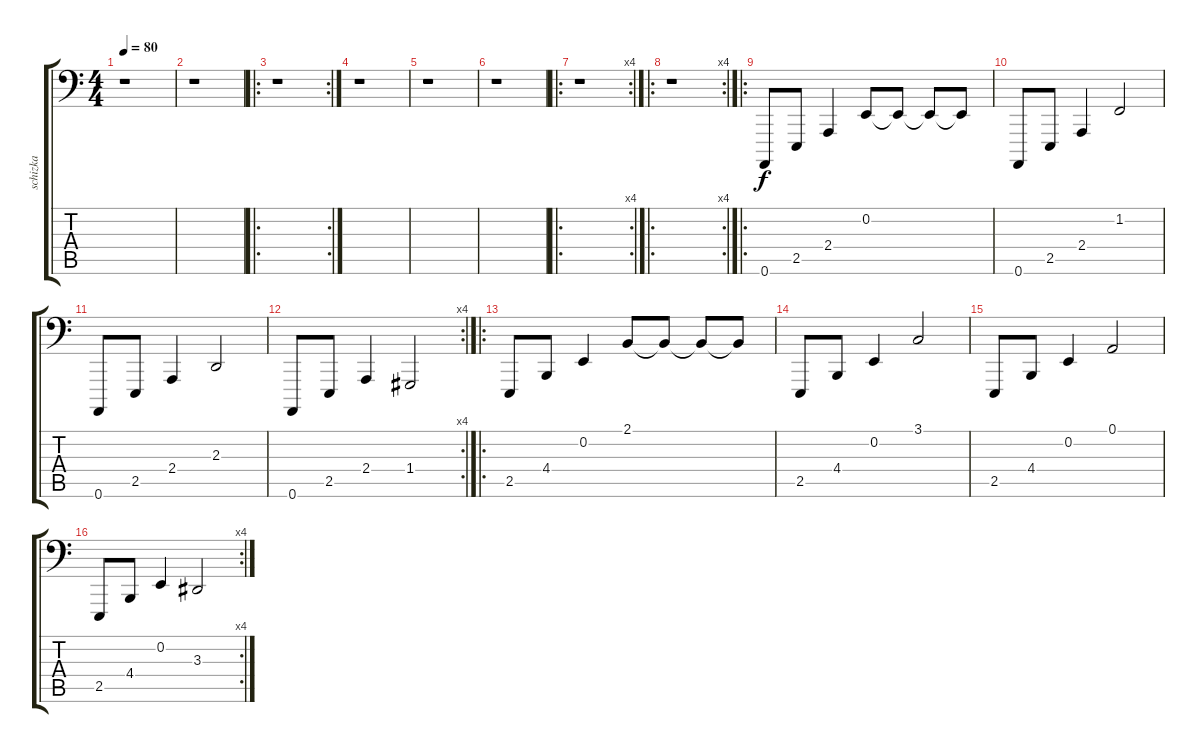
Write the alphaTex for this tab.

\track ("schizka" "schizka") {instrument choiraahs}
\staff {score tabs}
\tuning (A2 E2 C2 G1 D1 A0) {hide}
\ts (4 4)
\tempo 80
\clef f4
\ks c
r.1{dy f instrument choiraahs} |
r.1 |
\ro
\rc 2
r.1 |
r.1 |
r.1 |
r.1 |
\ro
\rc 4
r.1 |
\ro
\rc 4
r.1 |
\ro
0.6.8 2.5.8 2.4.4 0.2.8 0.2{t}.8 0.2{t}.8 0.2{t}.8 |
0.6.8 2.5.8 2.4.4 1.2.2 |
0.6.8 2.5.8 2.4.4 2.3.2 |
\rc 4
0.6.8 2.5.8 2.4.4 1.4.2 |
\ro
2.5.8 4.4.8 0.2.4 2.1.8 2.1{t}.8 2.1{t}.8 2.1{t}.8 |
2.5.8 4.4.8 0.2.4 3.1.2 |
2.5.8 4.4.8 0.2.4 0.1.2 |
\rc 4
2.5.8 4.4.8 0.2.4 3.3.2
